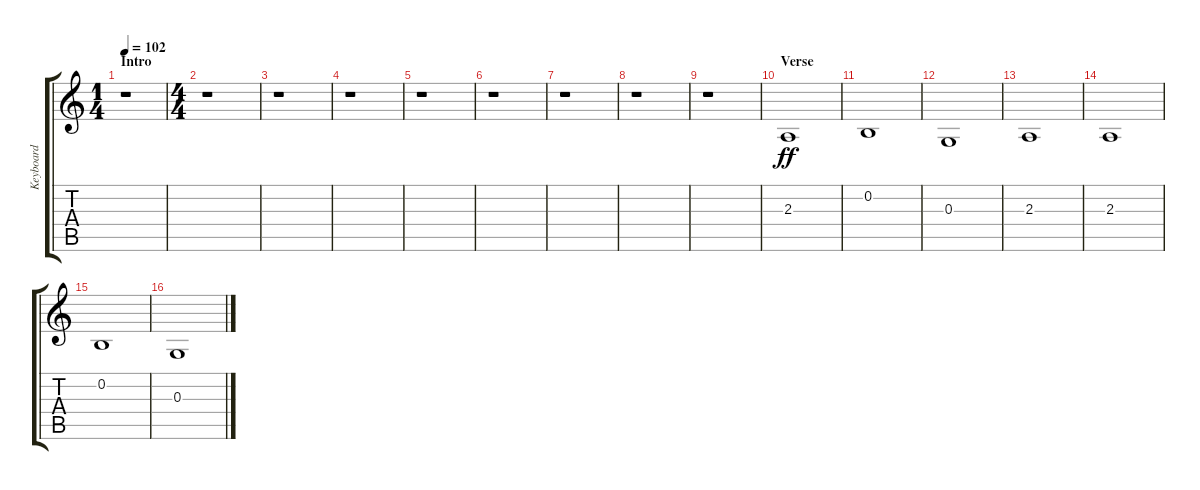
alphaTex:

\track ("Keyboard" "Keyboard") {instrument electricpiano1}
\staff {score tabs}
\tuning (E4 B3 G3 D3 A2 E2) {hide}
\ts (1 4)
\section ("" "Intro")
\tempo 102
\clef g2
\ks c
r.1{dy ff instrument electricpiano1} |
\ts (4 4)
r.1 |
r.1 |
r.1 |
r.1 |
r.1 |
r.1 |
r.1 |
r.1 |
\section ("" "Verse")
2.3.1 |
0.2.1 |
0.3.1 |
2.3.1 |
2.3.1 |
0.2.1 |
0.3.1
